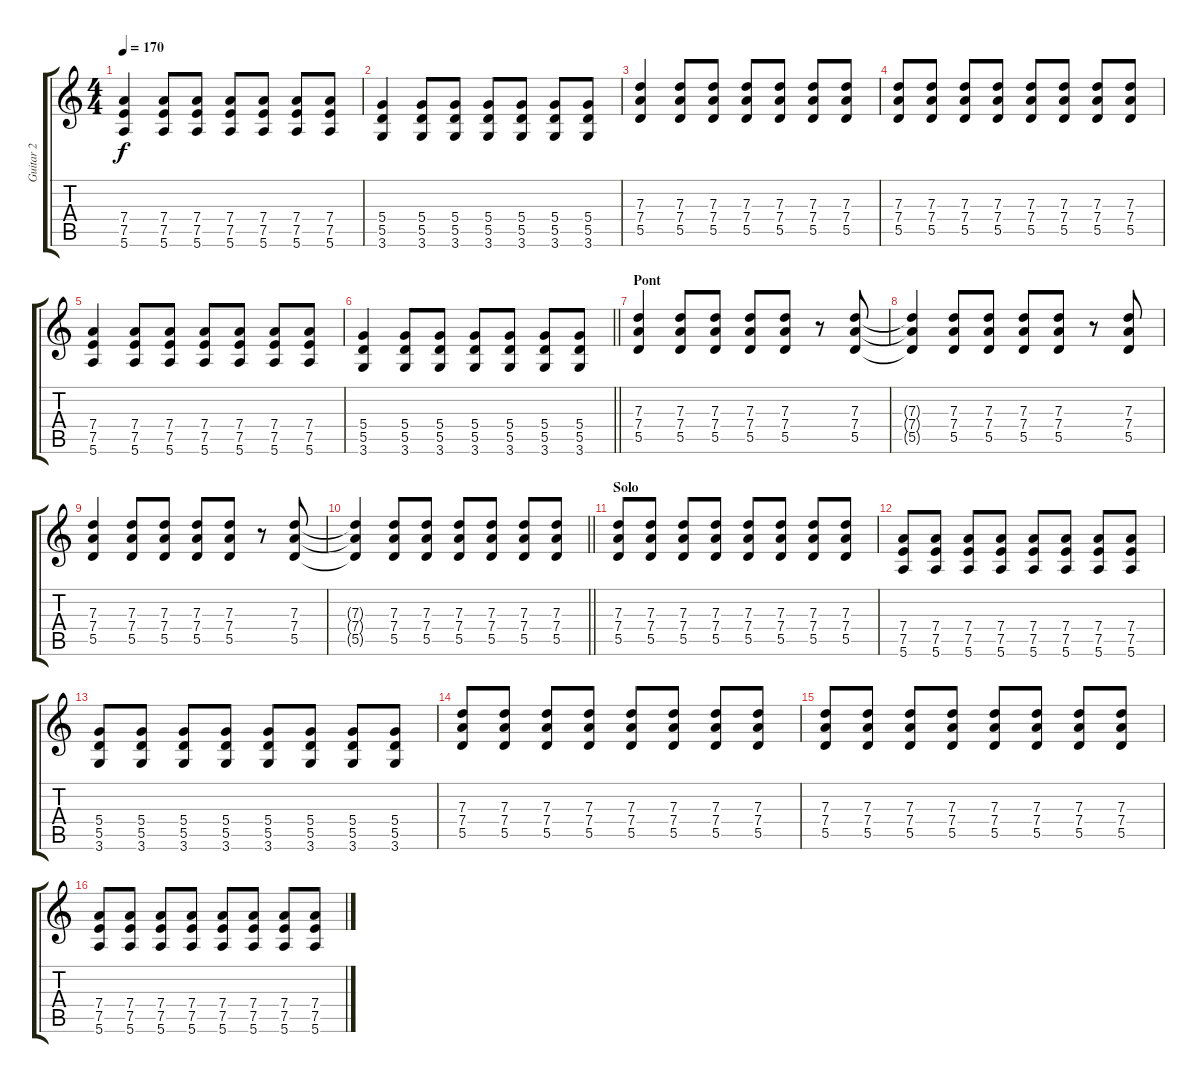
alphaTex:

\track ("Guitar 2" "Guitar 2") {instrument overdrivenguitar}
\staff {score tabs}
\tuning (E4 B3 G3 D3 A2 E2) {hide}
\ts (4 4)
\tempo 170
\clef g2
\ks c
(7.4 7.5 5.6).4{dy f} (7.4 7.5 5.6).8 (7.4 7.5 5.6).8 (7.4 7.5 5.6).8 (7.4 7.5 5.6).8 (7.4 7.5 5.6).8 (7.4 7.5 5.6).8 |
(5.4 5.5 3.6).4 (5.4 5.5 3.6).8 (5.4 5.5 3.6).8 (5.4 5.5 3.6).8 (5.4 5.5 3.6).8 (5.4 5.5 3.6).8 (5.4 5.5 3.6).8 |
(7.3 7.4 5.5).4 (7.3 7.4 5.5).8 (7.3 7.4 5.5).8 (7.3 7.4 5.5).8 (7.3 7.4 5.5).8 (7.3 7.4 5.5).8 (7.3 7.4 5.5).8 |
(7.3 7.4 5.5).8 (7.3 7.4 5.5).8 (7.3 7.4 5.5).8 (7.3 7.4 5.5).8 (7.3 7.4 5.5).8 (7.3 7.4 5.5).8 (7.3 7.4 5.5).8 (7.3 7.4 5.5).8 |
(7.4 7.5 5.6).4 (7.4 7.5 5.6).8 (7.4 7.5 5.6).8 (7.4 7.5 5.6).8 (7.4 7.5 5.6).8 (7.4 7.5 5.6).8 (7.4 7.5 5.6).8 |
\barLineRight lightlight
(5.4 5.5 3.6).4 (5.4 5.5 3.6).8 (5.4 5.5 3.6).8 (5.4 5.5 3.6).8 (5.4 5.5 3.6).8 (5.4 5.5 3.6).8 (5.4 5.5 3.6).8 |
\section ("" "Pont")
(7.3 7.4 5.5).4 (7.3 7.4 5.5).8 (7.3 7.4 5.5).8 (7.3 7.4 5.5).8 (7.3 7.4 5.5).8 r.8 (7.3 7.4 5.5).8 |
(7.3{t} 7.4{t} 5.5{t}).4 (7.3 7.4 5.5).8 (7.3 7.4 5.5).8 (7.3 7.4 5.5).8 (7.3 7.4 5.5).8 r.8 (7.3 7.4 5.5).8 |
(7.3 7.4 5.5).4 (7.3 7.4 5.5).8 (7.3 7.4 5.5).8 (7.3 7.4 5.5).8 (7.3 7.4 5.5).8 r.8 (7.3 7.4 5.5).8 |
\barLineRight lightlight
(7.3{t} 7.4{t} 5.5{t}).4 (7.3 7.4 5.5).8 (7.3 7.4 5.5).8 (7.3 7.4 5.5).8 (7.3 7.4 5.5).8 (7.3 7.4 5.5).8 (7.3 7.4 5.5).8 |
\section ("" "Solo")
(7.3 7.4 5.5).8 (7.3 7.4 5.5).8 (7.3 7.4 5.5).8 (7.3 7.4 5.5).8 (7.3 7.4 5.5).8 (7.3 7.4 5.5).8 (7.3 7.4 5.5).8 (7.3 7.4 5.5).8 |
(7.4 7.5 5.6).8 (7.4 7.5 5.6).8 (7.4 7.5 5.6).8 (7.4 7.5 5.6).8 (7.4 7.5 5.6).8 (7.4 7.5 5.6).8 (7.4 7.5 5.6).8 (7.4 7.5 5.6).8 |
(5.4 5.5 3.6).8 (5.4 5.5 3.6).8 (5.4 5.5 3.6).8 (5.4 5.5 3.6).8 (5.4 5.5 3.6).8 (5.4 5.5 3.6).8 (5.4 5.5 3.6).8 (5.4 5.5 3.6).8 |
(7.3 7.4 5.5).8 (7.3 7.4 5.5).8 (7.3 7.4 5.5).8 (7.3 7.4 5.5).8 (7.3 7.4 5.5).8 (7.3 7.4 5.5).8 (7.3 7.4 5.5).8 (7.3 7.4 5.5).8 |
(7.3 7.4 5.5).8 (7.3 7.4 5.5).8 (7.3 7.4 5.5).8 (7.3 7.4 5.5).8 (7.3 7.4 5.5).8 (7.3 7.4 5.5).8 (7.3 7.4 5.5).8 (7.3 7.4 5.5).8 |
(7.4 7.5 5.6).8 (7.4 7.5 5.6).8 (7.4 7.5 5.6).8 (7.4 7.5 5.6).8 (7.4 7.5 5.6).8 (7.4 7.5 5.6).8 (7.4 7.5 5.6).8 (7.4 7.5 5.6).8
